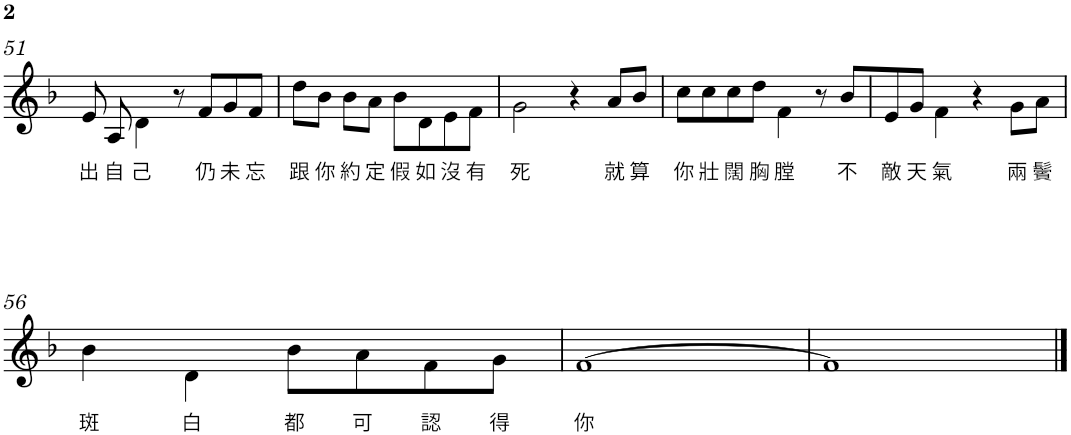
**kern	**text
*part1	*part1
*staff1	*staff1
*I"Piano	*
*I'Pno	*
!!LO:PB:g=z
*clefG2	*
*k[b-]	*
*M4/4	*
=51	=51
!	!LO:LY:b
8e/	出
!	!LO:LY:b
8A/	自
!	!LO:LY:b
4d\	己
8r	.
!	!LO:LY:b
8f/L	仍
!	!LO:LY:b
8g/	未
!	!LO:LY:b
8f/J	忘
=52	=52
!	!LO:LY:b
8dd\L	跟
!	!LO:LY:b
8b-\J	你
!	!LO:LY:b
8b-\L	約
!	!LO:LY:b
8a\J	定
!	!LO:LY:b
8b-\L	假
!	!LO:LY:b
8d\	如
!	!LO:LY:b
8e\	沒
!	!LO:LY:b
8f\J	有
=53	=53
!	!LO:LY:b
2g\	死
4r	.
!	!LO:LY:b
8a/L	就
!	!LO:LY:b
8b-/J	算
=54	=54
!	!LO:LY:b
8cc\L	你
!	!LO:LY:b
8cc\	壯
!	!LO:LY:b
8cc\	闊
!	!LO:LY:b
8dd\J	胸
!	!LO:LY:b
4f\	膛
8r	.
!	!LO:LY:b
8b-/L	不
=55	=55
!	!LO:LY:b
8e/	敵
!	!LO:LY:b
8g/J	天
!	!LO:LY:b
4f\	氣
4r	.
!	!LO:LY:b
8g\L	兩
!	!LO:LY:b
8a\J	鬢
!!LO:LB:g=z
=56	=56
!	!LO:LY:b
4b-\	斑
!	!LO:LY:b
4d\	白
!	!LO:LY:b
8b-\L	都
!	!LO:LY:b
8a\	可
!	!LO:LY:b
8f\	認
!	!LO:LY:b
8g\J	得
=57	=57
!	!LO:LY:b
[1f	你
=58	=58
1f]	.
==	==
*-	*-
